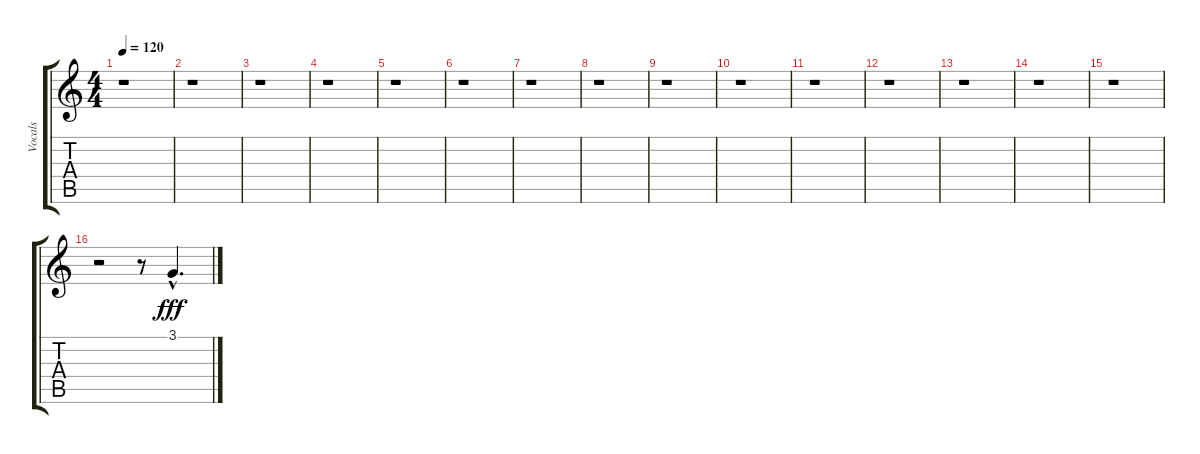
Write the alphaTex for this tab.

\track ("Vocals" "Vocals") {instrument lead6voice}
\staff {score tabs}
\tuning (E4 B3 G3 D3 A2 E2) {hide}
\ts (4 4)
\tempo 120
\clef g2
\ks c
r.1{dy fff} |
r.1 |
r.1 |
r.1 |
r.1 |
r.1 |
r.1 |
r.1 |
r.1 |
r.1 |
r.1 |
r.1 |
r.1 |
r.1 |
r.1 |
r.2 r.8 3.1{hac}.4{d}
